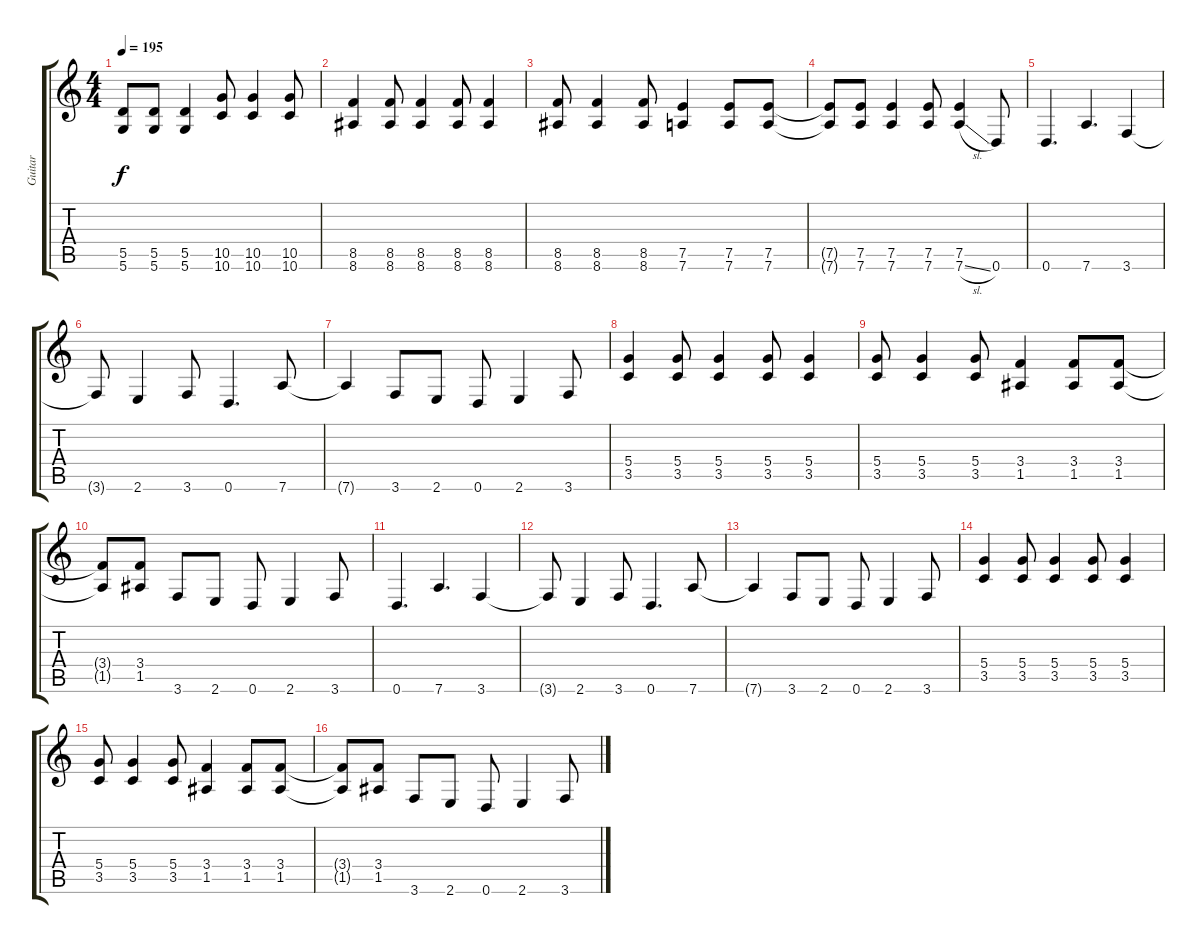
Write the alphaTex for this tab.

\track ("Guitar" "Guitar") {instrument distortionguitar}
\staff {score tabs}
\tuning (E4 B3 G3 D3 A2 D2) {hide}
\ts (4 4)
\tempo 195
\clef g2
\ks c
(5.5{t} 5.6{t}).8{dy f} (5.5 5.6).8 (5.5 5.6).4 (10.5 10.6).8 (10.5 10.6).4 (10.5 10.6).8 |
(8.5 8.6).4 (8.5 8.6).8 (8.5 8.6).4 (8.5 8.6).8 (8.5 8.6).4 |
(8.5 8.6).8 (8.5 8.6).4 (8.5 8.6).8 (7.5 7.6).4 (7.5 7.6).8 (7.5 7.6).8 |
(7.5{t} 7.6{t}).8 (7.5 7.6).8 (7.5 7.6).4 (7.5 7.6).8 (7.5 7.6{sl}).4 0.6.8 |
0.6.4{d} 7.6.4{d} 3.6.4 |
3.6{t}.8 2.6.4 3.6.8 0.6.4{d} 7.6.8 |
7.6{t}.4 3.6.8 2.6.8 0.6.8 2.6.4 3.6.8 |
(5.4 3.5).4 (5.4 3.5).8 (5.4 3.5).4 (5.4 3.5).8 (5.4 3.5).4 |
(5.4 3.5).8 (5.4 3.5).4 (5.4 3.5).8 (3.4 1.5).4 (3.4 1.5).8 (3.4 1.5).8 |
(3.4{t} 1.5{t}).8 (3.4 1.5).8 3.6.8 2.6.8 0.6.8 2.6.4 3.6.8 |
0.6.4{d} 7.6.4{d} 3.6.4 |
3.6{t}.8 2.6.4 3.6.8 0.6.4{d} 7.6.8 |
7.6{t}.4 3.6.8 2.6.8 0.6.8 2.6.4 3.6.8 |
(5.4 3.5).4 (5.4 3.5).8 (5.4 3.5).4 (5.4 3.5).8 (5.4 3.5).4 |
(5.4 3.5).8 (5.4 3.5).4 (5.4 3.5).8 (3.4 1.5).4 (3.4 1.5).8 (3.4 1.5).8 |
(3.4{t} 1.5{t}).8 (3.4 1.5).8 3.6.8 2.6.8 0.6.8 2.6.4 3.6.8
